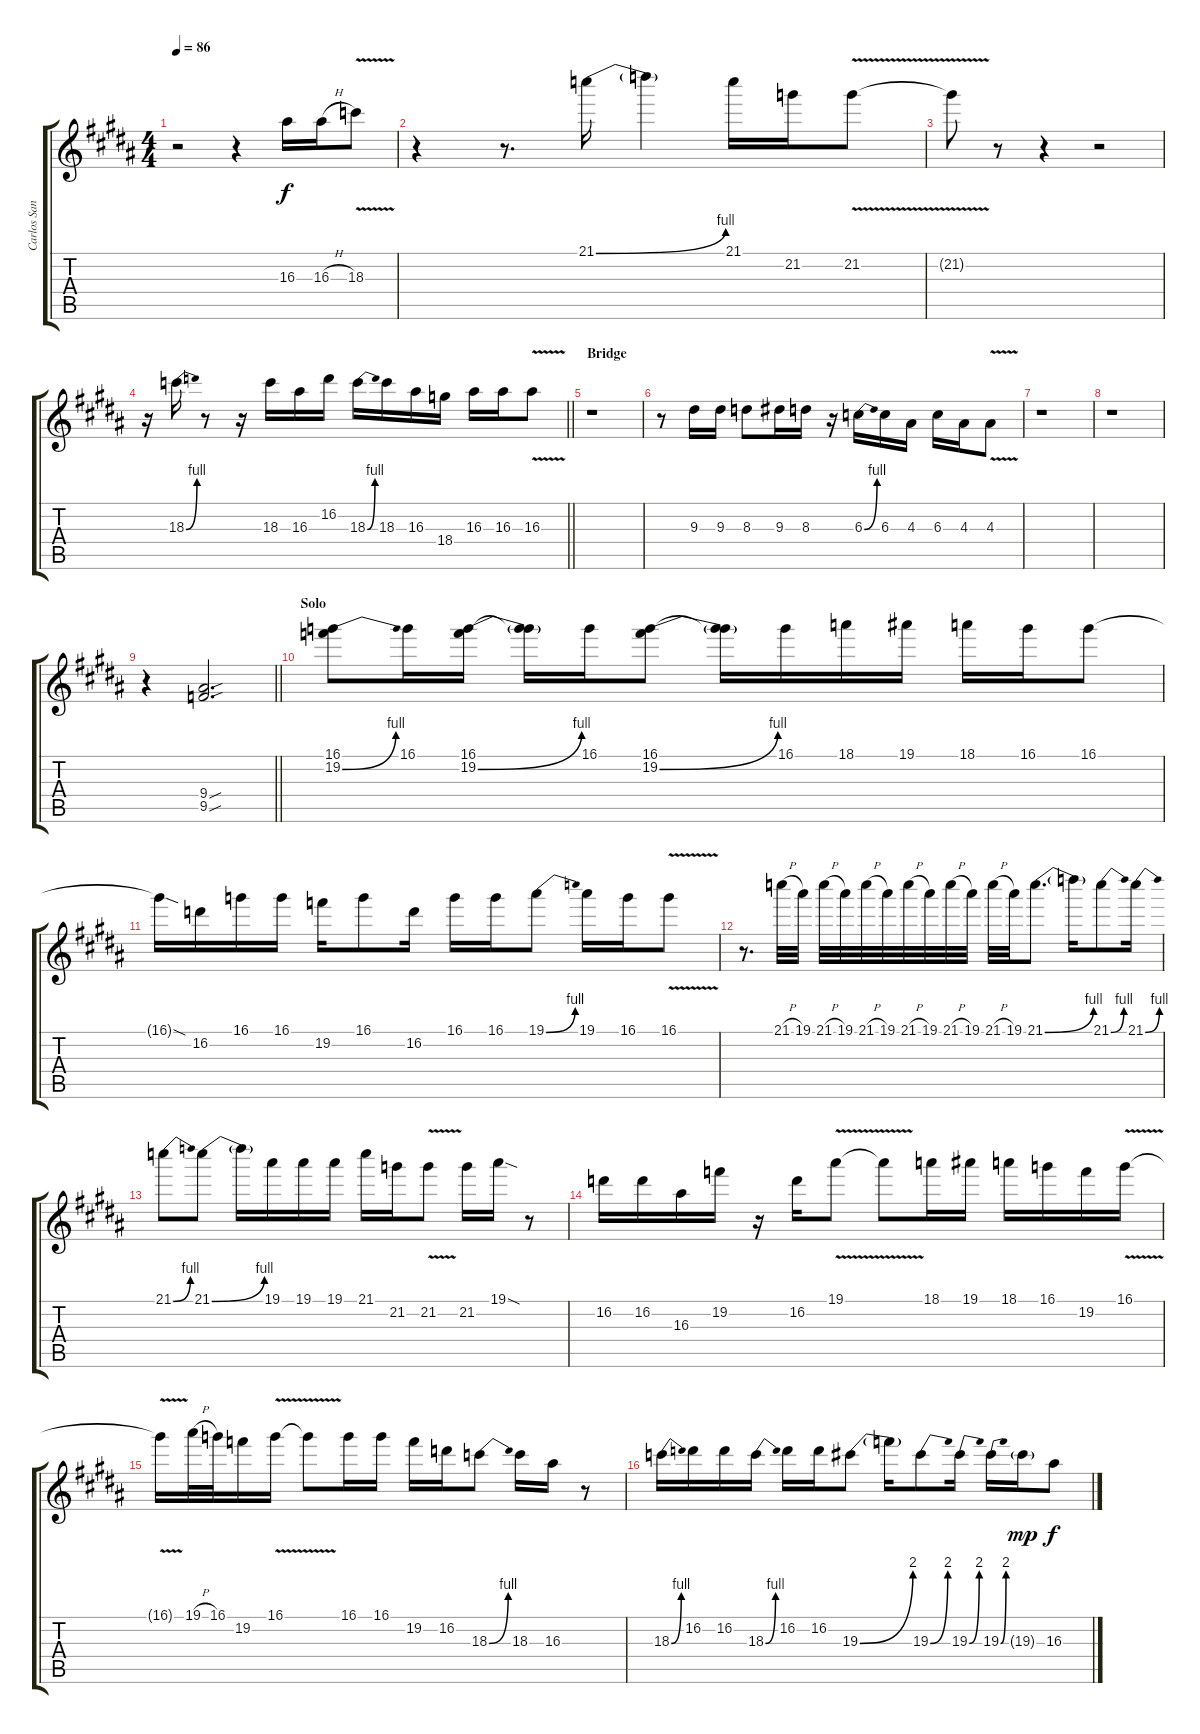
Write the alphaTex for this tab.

\track ("Carlos Santana (Electric 1)" "Carlos San") {instrument distortionguitar}
\staff {score tabs}
\tuning (Eb4 Bb3 Gb3 Db3 Ab2 Eb2) {hide}
\ts (4 4)
\tempo 86
\clef g2
\ks b
r.2{dy f} r.4 16.3.16 16.3{h}.16 18.3{v}.8 |
r.4 r.8{d} 21.1{be (bend 0 0 60 4)}.16 21.1{t}.4 21.1.16 21.2.16 21.2{v}.8 |
21.2{t}.8 r.8 r.4 r.2 |
\barLineRight lightlight
r.16 18.3{be (bend 0 0 60 4)}.16 r.8 r.16 18.3.16 16.3.16 16.2.16 18.3{be (bend 0 0 60 4)}.16 18.3.16 16.3.16 18.4.16 16.3.16 16.3.16 16.3{v}.8 |
\section ("" "Bridge")
r.1 |
r.8 9.3.16 9.3.16 8.3.8 9.3.16 8.3.16 r.16 6.3{be (bend 0 0 60 4)}.16 6.3.16 4.3.16 6.3.16 4.3.16 4.3{v}.8 |
r.1 |
r.1 |
\barLineRight lightlight
r.4 (9.4{sou} 9.5{sou}).2{d} |
\section ("" "Solo")
(16.1 19.2{be (bend 0 0 60 4)}).8 16.1.16 (16.1 19.2{be (bend 0 0 60 4)}).16 (16.1{t} 19.2{t}).16 16.1.16 (16.1 19.2{be (bend 0 0 60 4)}).8 (16.1{t} 19.2{t}).16 16.1.16 18.1.16 19.1.16 18.1.16 16.1.16 16.1.8 |
16.1{sod t}.16 16.2.16 16.1.16 16.1.16 19.2.16 16.1.8 16.2.16 16.1.16 16.1.16 19.1{be (bend 0 0 60 4)}.8 19.1.16 16.1.16 16.1{v}.8 |
r.8{d} 21.1{h}.32 19.1.32 21.1{h}.32 19.1.32 21.1{h}.32 19.1.32 21.1{h}.32{beam merge} 19.1.32 21.1{h}.32 19.1.32 21.1{h}.32 19.1.32 21.1{be (bend 0 0 60 4)}.8{d} 21.1{t}.16 21.1{be (bend 0 0 60 4)}.8 21.1{be (bend 0 0 60 4)}.16 |
21.1{be (bend 0 0 60 4)}.8 21.1{be (bend 0 0 60 4)}.8 21.1{t}.16 19.1.16 19.1.16 19.1.16 21.1.16 21.2.16 21.2{v}.8 21.2.16 19.1{sod}.16 r.8 |
16.2.16 16.2.16 16.3.16 19.2.16 r.16 16.2.16 19.1{v}.8 19.1{t}.8 18.1.16 19.1.16 18.1.16 16.1.16 19.2.16 16.1{v}.16 |
16.1{t}.16 19.1{h}.32 16.1.32 19.2.16 16.1{v}.16 16.1{t}.8 16.1.16 16.1.16 19.2.16 16.2.16 18.3{be (bend 0 0 60 4)}.8 18.3.16 16.3.16 r.8 |
18.3{be (bend 0 0 60 4)}.16 16.2.16 16.2.16 18.3{be (bend 0 0 60 4)}.16 16.2.16 16.2.16 19.3{be (bend 0 0 60 8)}.8 19.3{t}.16 19.3{be (bend 0 0 60 8)}.8 19.3{be (bend 0 0 60 8)}.16 19.3{be (bend 0 0 60 8)}.16 19.3{g}.16{dy mp} 16.3.8{dy f}
